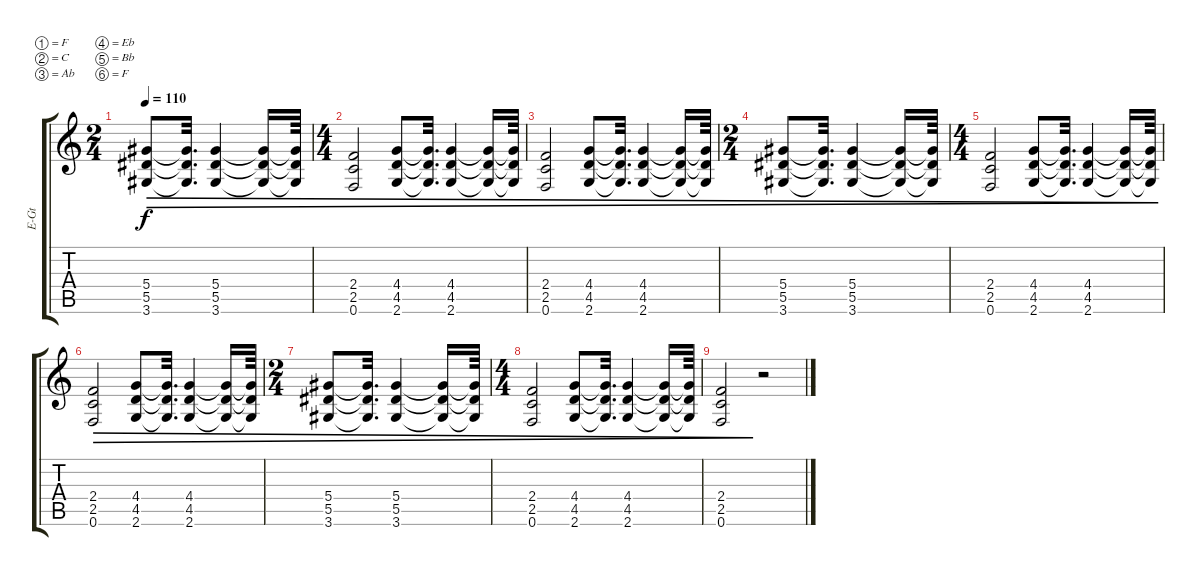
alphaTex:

\track ("James Hetfield" "E-Gt") {instrument distortionguitar}
\staff {score tabs}
\tuning (F4 C4 Ab3 Eb3 Bb2 F2)
\ts (2 4)
\tempo 110
\clef g2
\ks c
(5.4 5.5 3.6).8{dec dy f} (5.4{t} 5.5{t} 3.6{t}).32{d dec} (5.4 5.5 3.6).4{dec} (5.4{t} 5.5{t} 3.6{t}).16{dec} (5.4{t} 5.5{t} 3.6{t}).64{dec} |
\ts (4 4)
(2.4 2.5 0.6).2{dec} (4.4 4.5 2.6).8{dec} (4.4{t} 4.5{t} 2.6{t}).32{d dec} (4.4 4.5 2.6).4{dec} (4.4{t} 4.5{t} 2.6{t}).16{dec} (4.4{t} 4.5{t} 2.6{t}).64{dec} |
(2.4 2.5 0.6).2{dec} (4.4 4.5 2.6).8{dec} (4.4{t} 4.5{t} 2.6{t}).32{d dec} (4.4 4.5 2.6).4{dec} (4.4{t} 4.5{t} 2.6{t}).16{dec} (4.4{t} 4.5{t} 2.6{t}).64{dec} |
\ts (2 4)
(5.4 5.5 3.6).8{dec} (5.4{t} 5.5{t} 3.6{t}).32{d dec} (5.4 5.5 3.6).4{dec} (5.4{t} 5.5{t} 3.6{t}).16{dec} (5.4{t} 5.5{t} 3.6{t}).64{dec} |
\ts (4 4)
(2.4 2.5 0.6).2{dec} (4.4 4.5 2.6).8{dec} (4.4{t} 4.5{t} 2.6{t}).32{d dec} (4.4 4.5 2.6).4{dec} (4.4{t} 4.5{t} 2.6{t}).16{dec} (4.4{t} 4.5{t} 2.6{t}).64{dec} |
(2.4 2.5 0.6).2{dec} (4.4 4.5 2.6).8{dec} (4.4{t} 4.5{t} 2.6{t}).32{d dec} (4.4 4.5 2.6).4{dec} (4.4{t} 4.5{t} 2.6{t}).16{dec} (4.4{t} 4.5{t} 2.6{t}).64{dec} |
\ts (2 4)
(5.4 5.5 3.6).8{dec} (5.4{t} 5.5{t} 3.6{t}).32{d dec} (5.4 5.5 3.6).4{dec} (5.4{t} 5.5{t} 3.6{t}).16{dec} (5.4{t} 5.5{t} 3.6{t}).64{dec} |
\ts (4 4)
(2.4 2.5 0.6).2{dec} (4.4 4.5 2.6).8{dec} (4.4{t} 4.5{t} 2.6{t}).32{d dec} (4.4 4.5 2.6).4{dec} (4.4{t} 4.5{t} 2.6{t}).16{dec} (4.4{t} 4.5{t} 2.6{t}).64{dec} |
(2.4 2.5 0.6).2{dec} r.2
